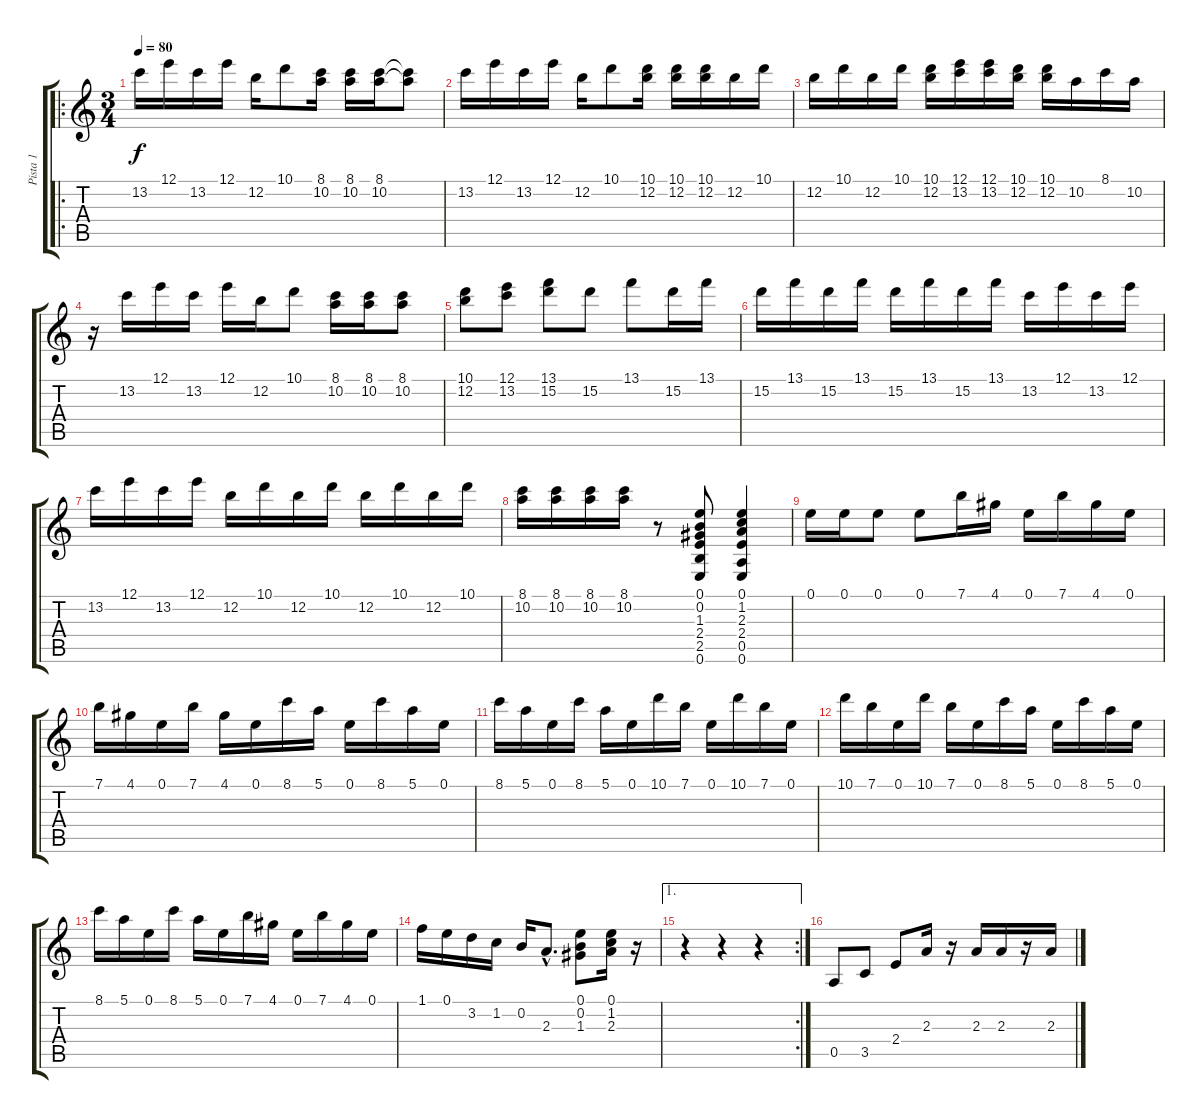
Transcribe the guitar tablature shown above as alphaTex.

\track ("Pista 1" "Pista 1") {instrument acousticguitarsteel}
\staff {score tabs}
\tuning (E4 B3 G3 D3 A2 E2) {hide}
\ro
\ts (3 4)
\tempo 80
\clef g2
\ks c
13.2.16{dy f instrument acousticguitarsteel} 12.1.16 13.2.16 12.1.16 12.2.16 10.1.8 (8.1 10.2).16 (8.1 10.2).16 (8.1 10.2).16 (8.1{t} 10.2{t}).8 |
13.2.16 12.1.16 13.2.16 12.1.16 12.2.16 10.1.8 (10.1 12.2).16 (10.1 12.2).16 (10.1 12.2).16 12.2.16 10.1.16 |
12.2.16 10.1.16 12.2.16 10.1.16 (10.1 12.2).16 (12.1 13.2).16 (12.1 13.2).16 (10.1 12.2).16 (10.1 12.2).16 10.2.16 8.1.16 10.2.16 |
r.16 13.2.16 12.1.16 13.2.16 12.1.16 12.2.16 10.1.8 (8.1 10.2).16 (8.1 10.2).16 (8.1 10.2).8 |
(10.1 12.2).8 (12.1 13.2).8 (13.1 15.2).8 15.2.8 13.1.8 15.2.16 13.1.16 |
15.2.16 13.1.16 15.2.16 13.1.16 15.2.16 13.1.16 15.2.16 13.1.16 13.2.16 12.1.16 13.2.16 12.1.16 |
13.2.16 12.1.16 13.2.16 12.1.16 12.2.16 10.1.16 12.2.16 10.1.16 12.2.16 10.1.16 12.2.16 10.1.16 |
(8.1 10.2).16 (8.1 10.2).16 (8.1 10.2).16 (8.1 10.2).16 r.8 (0.1 0.2 1.3 2.4 2.5 0.6).8 (0.1 1.2 2.3 2.4 0.5 0.6).4 |
0.1.16 0.1.16 0.1.8 0.1.8 7.1.16 4.1.16 0.1.16 7.1.16 4.1.16 0.1.16 |
7.1.16 4.1.16 0.1.16 7.1.16 4.1.16 0.1.16 8.1.16 5.1.16 0.1.16 8.1.16 5.1.16 0.1.16 |
8.1.16 5.1.16 0.1.16 8.1.16 5.1.16 0.1.16 10.1.16 7.1.16 0.1.16 10.1.16 7.1.16 0.1.16 |
10.1.16 7.1.16 0.1.16 10.1.16 7.1.16 0.1.16 8.1.16 5.1.16 0.1.16 8.1.16 5.1.16 0.1.16 |
8.1.16 5.1.16 0.1.16 8.1.16 5.1.16 0.1.16 7.1.16 4.1.16 0.1.16 7.1.16 4.1.16 0.1.16 |
1.1.16 0.1.16 3.2.16 1.2.16 0.2.16 2.3{hac}.8{d} (0.1 0.2 1.3).8 (0.1 1.2 2.3).16 r.16 |
\ae 1
\rc 2
r.4 r.4 r.4 |
0.5.8 3.5.8 2.4.8 2.3.16 r.16 2.3.16 2.3.16 r.16 2.3.16
